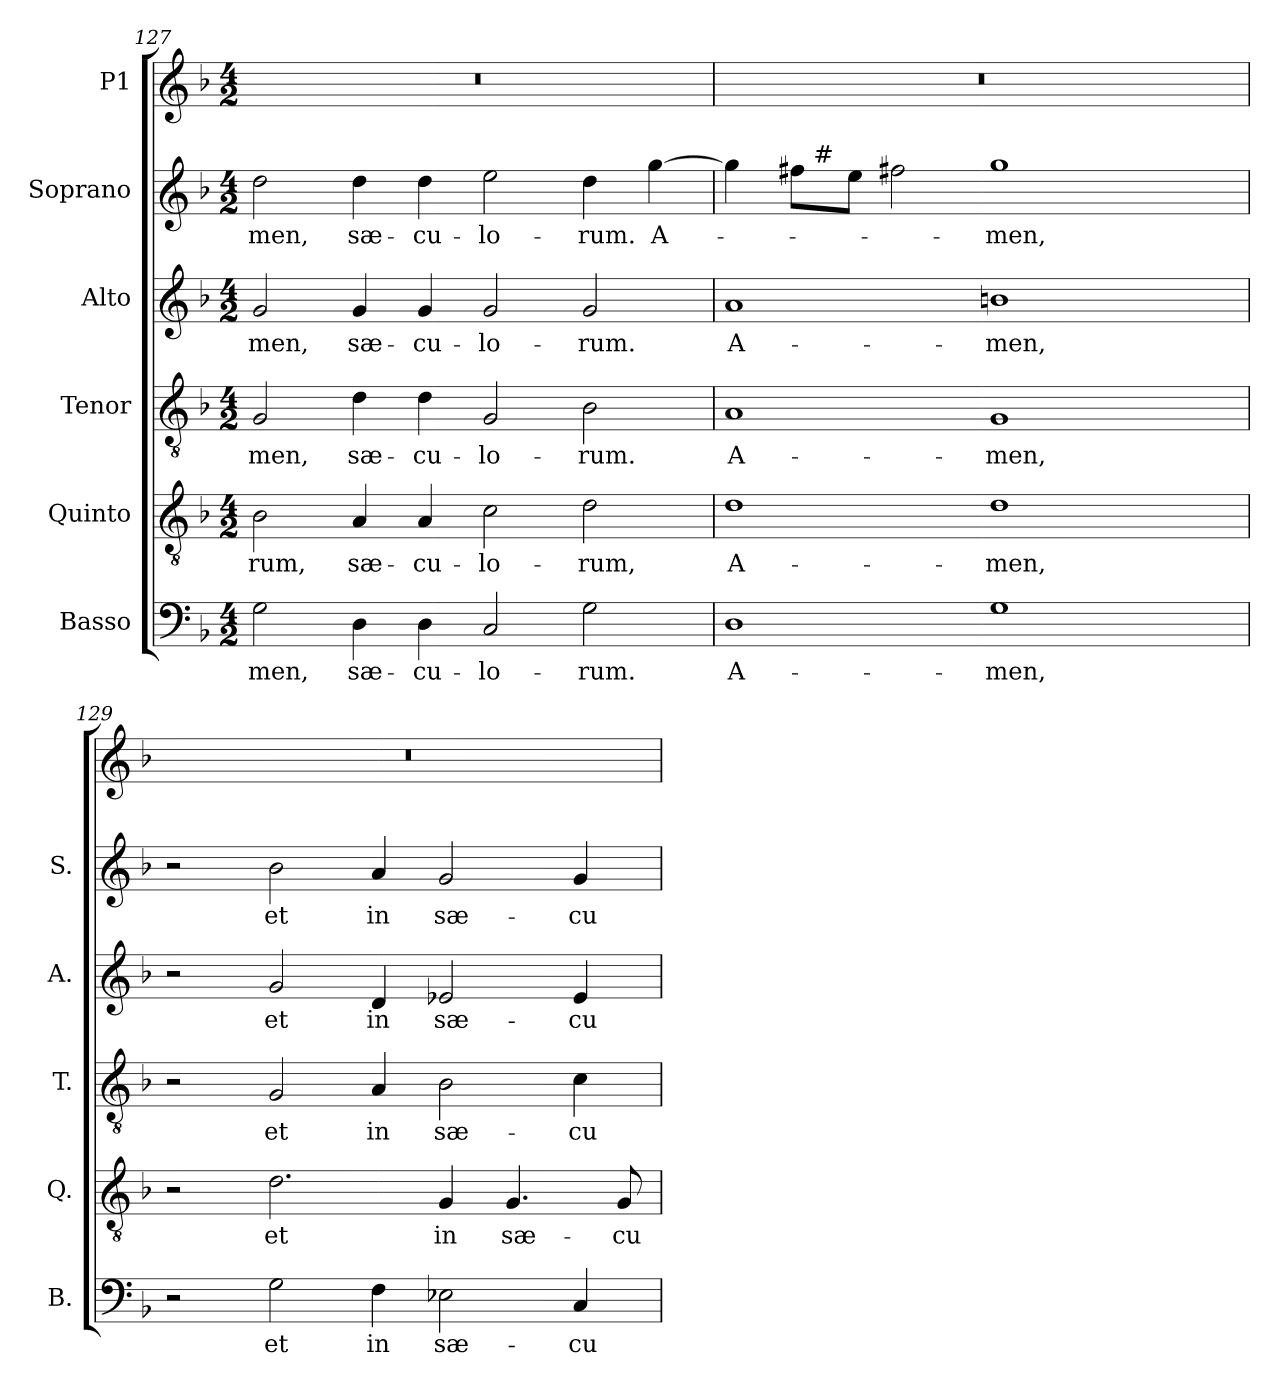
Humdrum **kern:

**kern	**text	**kern	**text	**kern	**text	**kern	**text	**kern	**text	**kern
*part6	*part6	*part5	*part5	*part4	*part4	*part3	*part3	*part2	*part2	*part1
*staff6	*staff6	*staff5	*staff5	*staff4	*staff4	*staff3	*staff3	*staff2	*staff2	*staff1
*I"Basso	*	*I"Quinto	*	*I"Tenor	*	*I"Alto	*	*I"Soprano	*	*I"P1
*I'B.	*	*I'Q.	*	*I'T.	*	*I'A.	*	*I'S.	*	*
*clefF4	*	*clefGv2	*	*clefGv2	*	*clefG2	*	*clefG2	*	*clefG2
*	*	*ITrd7c12	*	*ITrd7c12	*	*	*	*	*	*
*k[b-]	*	*k[b-]	*	*k[b-]	*	*k[b-]	*	*k[b-]	*	*k[b-]
*F:	*	*F:	*	*F:	*	*F:	*	*F:	*	*F:
*M4/2	*	*M4/2	*	*M4/2	*	*M4/2	*	*M4/2	*	*M4/2
=127	=127	=127	=127	=127	=127	=127	=127	=127	=127	=127
!	!LO:LY:b:color=#000000	!	!	!	!	!	!	!	!	!
!	!	!	!LO:LY:b:color=#000000	!	!	!	!	!	!	!
!	!	!	!	!	!LO:LY:b:color=#000000	!	!	!	!	!
!	!	!	!	!	!	!	!LO:LY:b:color=#000000	!	!	!
!	!	!	!	!	!	!	!	!	!LO:LY:b:color=#000000	!LO:N:vis=1
2Gi\	-men,	2BB-i\	-rum,	2GGi/	-men,	2gi/	-men,	2ddi\	-men,	0r
!	!LO:LY:b:color=#000000	!	!	!	!	!	!	!	!	!
!	!	!	!LO:LY:b:color=#000000	!	!	!	!	!	!	!
!	!	!	!	!	!LO:LY:b:color=#000000	!	!	!	!	!
!	!	!	!	!	!	!	!LO:LY:b:color=#000000	!	!	!
!	!	!	!	!	!	!	!	!	!LO:LY:b:color=#000000	!
4Di\	sæ-	4AAi/	sæ-	4Di\	sæ-	4gi/	sæ-	4ddi\	sæ-	.
!	!LO:LY:b:color=#000000	!	!	!	!	!	!	!	!	!
!	!	!	!LO:LY:b:color=#000000	!	!	!	!	!	!	!
!	!	!	!	!	!LO:LY:b:color=#000000	!	!	!	!	!
!	!	!	!	!	!	!	!LO:LY:b:color=#000000	!	!	!
!	!	!	!	!	!	!	!	!	!LO:LY:b:color=#000000	!
4Di\	-cu-	4AAi/	-cu-	4Di\	-cu-	4gi/	-cu-	4ddi\	-cu-	.
!	!LO:LY:b:color=#000000	!	!	!	!	!	!	!	!	!
!	!	!	!LO:LY:b:color=#000000	!	!	!	!	!	!	!
!	!	!	!	!	!LO:LY:b:color=#000000	!	!	!	!	!
!	!	!	!	!	!	!	!LO:LY:b:color=#000000	!	!	!
!	!	!	!	!	!	!	!	!	!LO:LY:b:color=#000000	!
2Ci/	-lo-	2Ci\	-lo-	2GGi/	-lo-	2gi/	-lo-	2eei\	-lo-	.
!	!LO:LY:b:color=#000000	!	!	!	!	!	!	!	!	!
!	!	!	!LO:LY:b:color=#000000	!	!	!	!	!	!	!
!	!	!	!	!	!LO:LY:b:color=#000000	!	!	!	!	!
!	!	!	!	!	!	!	!LO:LY:b:color=#000000	!	!	!
!	!	!	!	!	!	!	!	!	!LO:LY:b:color=#000000	!
2Gi\	-rum.	2Di\	-rum,	2BB-i\	-rum.	2gi/	-rum.	4ddi\	-rum.	.
!	!	!	!	!	!	!	!	!	!LO:LY:b:color=#000000	!
.	.	.	.	.	.	.	.	[4ggi\	A-	.
=128	=128	=128	=128	=128	=128	=128	=128	=128	=128	=128
!	!LO:LY:b:color=#000000	!	!	!	!	!	!	!	!	!
!	!	!	!LO:LY:b:color=#000000	!	!	!	!	!	!	!
!	!	!	!	!	!LO:LY:b:color=#000000	!	!	!	!	!
!	!	!	!	!	!	!	!LO:LY:b:color=#000000	!	!	!LO:N:vis=1
*	*	*	*	*	*	*	*	*^	*	*
1Di	A-	1Di	A-	1AAi	A-	1ai	A-	4ggi\]	4ryy	.	0r
.	.	.	.	.	.	.	.	8ff#i\L	32ryy	.	.
.	.	.	.	.	.	.	.	.	256ryy	.	.
!	!	!	!	!	!	!	!	!	!LO:TX:a:t=#	!	!
.	.	.	.	.	.	.	.	.	1ryy	.	.
.	.	.	.	.	.	.	.	8eei\J	.	.	.
.	.	.	.	.	.	.	.	2ff#Xi\	.	.	.
!	!LO:LY:b:color=#000000	!	!	!	!	!	!	!	!	!	!
!	!	!	!LO:LY:b:color=#000000	!	!	!	!	!	!	!	!
!	!	!	!	!	!LO:LY:b:color=#000000	!	!	!	!	!	!
!	!	!	!	!	!	!	!LO:LY:b:color=#000000	!	!	!	!
!	!	!	!	!	!	!	!	!	!	!LO:LY:b:color=#000000	!
1Gi	-men,	1Di	-men,	1GGi	-men,	1bni	-men,	1ggi	.	-men,	.
.	.	.	.	.	.	.	.	.	2ryy	.	.
.	.	.	.	.	.	.	.	.	8ryy	.	.
.	.	.	.	.	.	.	.	.	16ryy	.	.
.	.	.	.	.	.	.	.	.	64..ryy	.	.
=129	=129	=129	=129	=129	=129	=129	=129	=129	=129	=129	=129
!	!	!	!	!	!	!	!	!	!	!	!LO:N:vis=1
*	*	*	*	*	*	*	*	*v	*v	*	*
2r	.	2r	.	2r	.	2r	.	2r	.	0r
!	!LO:LY:b:color=#000000	!	!	!	!	!	!	!	!	!
!	!	!	!LO:LY:b:color=#000000	!	!	!	!	!	!	!
!	!	!	!	!	!LO:LY:b:color=#000000	!	!	!	!	!
!	!	!	!	!	!	!	!LO:LY:b:color=#000000	!	!	!
!	!	!	!	!	!	!	!	!	!LO:LY:b:color=#000000	!
2Gi\	et	2.Di\	et	2GGi/	et	2gi/	et	2b-i\	et	.
!	!LO:LY:b:color=#000000	!	!	!	!	!	!	!	!	!
!	!	!	!	!	!LO:LY:b:color=#000000	!	!	!	!	!
!	!	!	!	!	!	!	!LO:LY:b:color=#000000	!	!	!
!	!	!	!	!	!	!	!	!	!LO:LY:b:color=#000000	!
4Fi\	in	.	.	4AAi/	in	4di/	in	4ai/	in	.
!	!LO:LY:b:color=#000000	!	!	!	!	!	!	!	!	!
!	!	!	!LO:LY:b:color=#000000	!	!	!	!	!	!	!
!	!	!	!	!	!LO:LY:b:color=#000000	!	!	!	!	!
!	!	!	!	!	!	!	!LO:LY:b:color=#000000	!	!	!
!	!	!	!	!	!	!	!	!	!LO:LY:b:color=#000000	!
2E-Xi\	sæ-	4GGi/	in	2BB-i\	sæ-	2e-Xi/	sæ-	2gi/	sæ-	.
!	!	!	!LO:LY:b:color=#000000	!	!	!	!	!	!	!
.	.	4.GGi/	sæ-	.	.	.	.	.	.	.
!	!LO:LY:b:color=#000000	!	!	!	!	!	!	!	!	!
!	!	!	!	!	!LO:LY:b:color=#000000	!	!	!	!	!
!	!	!	!	!	!	!	!LO:LY:b:color=#000000	!	!	!
!	!	!	!	!	!	!	!	!	!LO:LY:b:color=#000000	!
4Ci/	-cu-	.	.	4Ci\	-cu-	4e-i/	-cu-	4gi/	-cu-	.
!	!	!	!LO:LY:b:color=#000000	!	!	!	!	!	!	!
.	.	8GGi/	-cu-	.	.	.	.	.	.	.
=	=	=	=	=	=	=	=	=	=	=
*-	*-	*-	*-	*-	*-	*-	*-	*-	*-	*-
